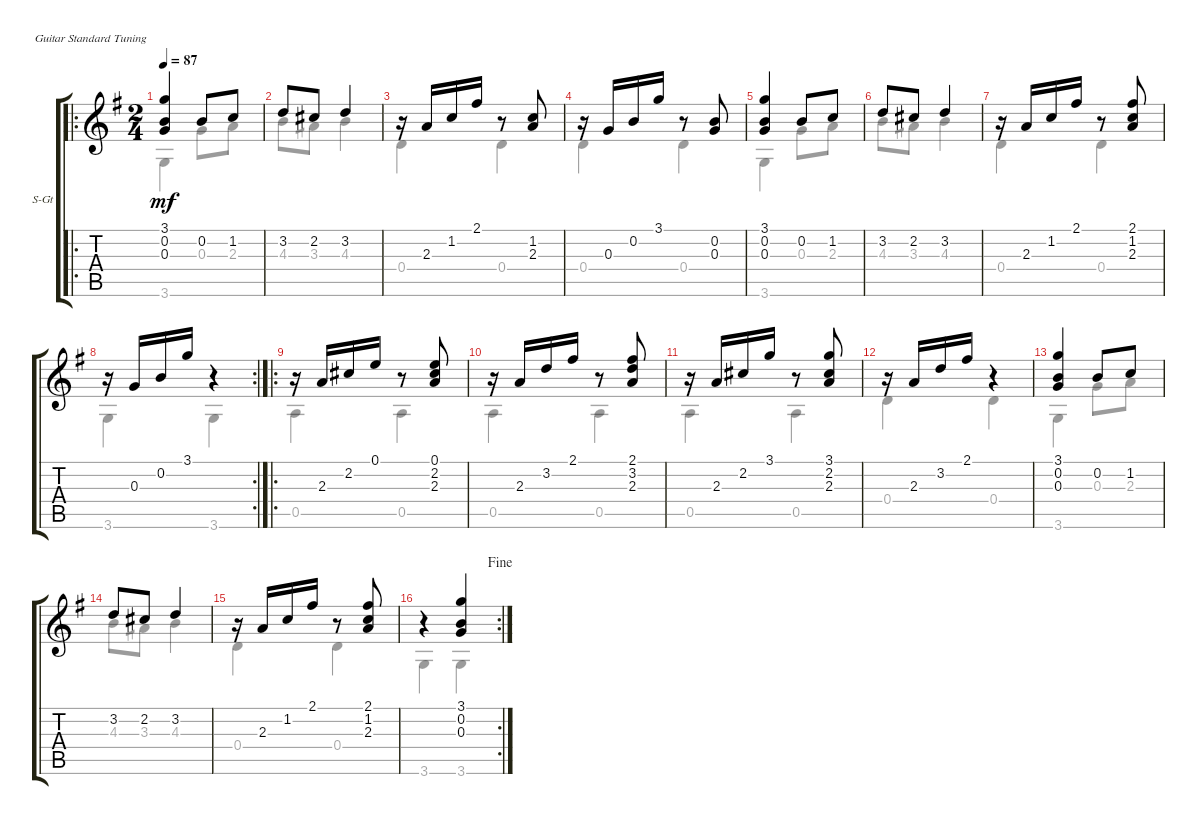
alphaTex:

\defaultSystemsLayout 4
\bracketExtendMode groupsimilarinstruments
\firstSystemTrackNameOrientation horizontal
\otherSystemsTrackNameOrientation horizontal
\track ("Steel Guitar" "S-Gt") {instrument acousticguitarsteel}
\staff {score tabs}
\tuning (E4 B3 G3 D3 A2 E2)
\voice
\ro
\ts (2 4)
\tempo 87
\clef g2
\ks g
(3.1 0.2 0.3).4{dy mf instrument acousticguitarsteel} 0.2.8 1.2.8 |
3.2.8 2.2.8 3.2.4 |
r.16 2.3.16 1.2.16 2.1.16 r.8 (1.2 2.3).8 |
r.16 0.3.16 0.2.16 3.1.16 r.8 (0.2 0.3).8 |
(3.1 0.2 0.3).4 0.2.8 1.2.8 |
3.2.8 2.2.8 3.2.4 |
r.16 2.3.16 1.2.16 2.1.16 r.8 (1.2 2.3 2.1).8 |
\rc 2
r.16 0.3.16 0.2.16 3.1.16 r.4 |
\ro
r.16 2.3.16 2.2.16 0.1.16 r.8 (0.1 2.2 2.3).8 |
r.16 2.3.16 3.2.16 2.1.16 r.8 (2.3 3.2 2.1).8 |
r.16 2.3.16 2.2.16 3.1.16 r.8 (3.1 2.2 2.3).8 |
r.16 2.3.16 3.2.16 2.1.16 r.4 |
(3.1 0.2 0.3).4 0.2.8 1.2.8 |
3.2.8 2.2.8 3.2.4 |
r.16 2.3.16 1.2.16 2.1.16 r.8 (2.1 1.2 2.3).8 |
\rc 2
\jump fine
r.4 (3.1 0.2 0.3).4
\voice
\clef g2
\ottava regular
\simile none
\ks g
3.6.4{dy mf} 0.3.8 2.3.8 |
4.3.8 3.3.8 4.3.4 |
0.4.4 0.4.4 |
0.4.4 0.4.4 |
3.6.4 0.3.8 2.3.8 |
4.3.8 3.3.8 4.3.4 |
0.4.4 0.4.4 |
3.6.4 3.6.4 |
0.5.4 0.5.4 |
0.5.4 0.5.4 |
0.5.4 0.5.4 |
0.4.4 0.4.4 |
3.6.4 0.3.8 2.3.8 |
4.3.8 3.3.8 4.3.4 |
0.4.4 0.4.4 |
3.6.4 3.6.4
